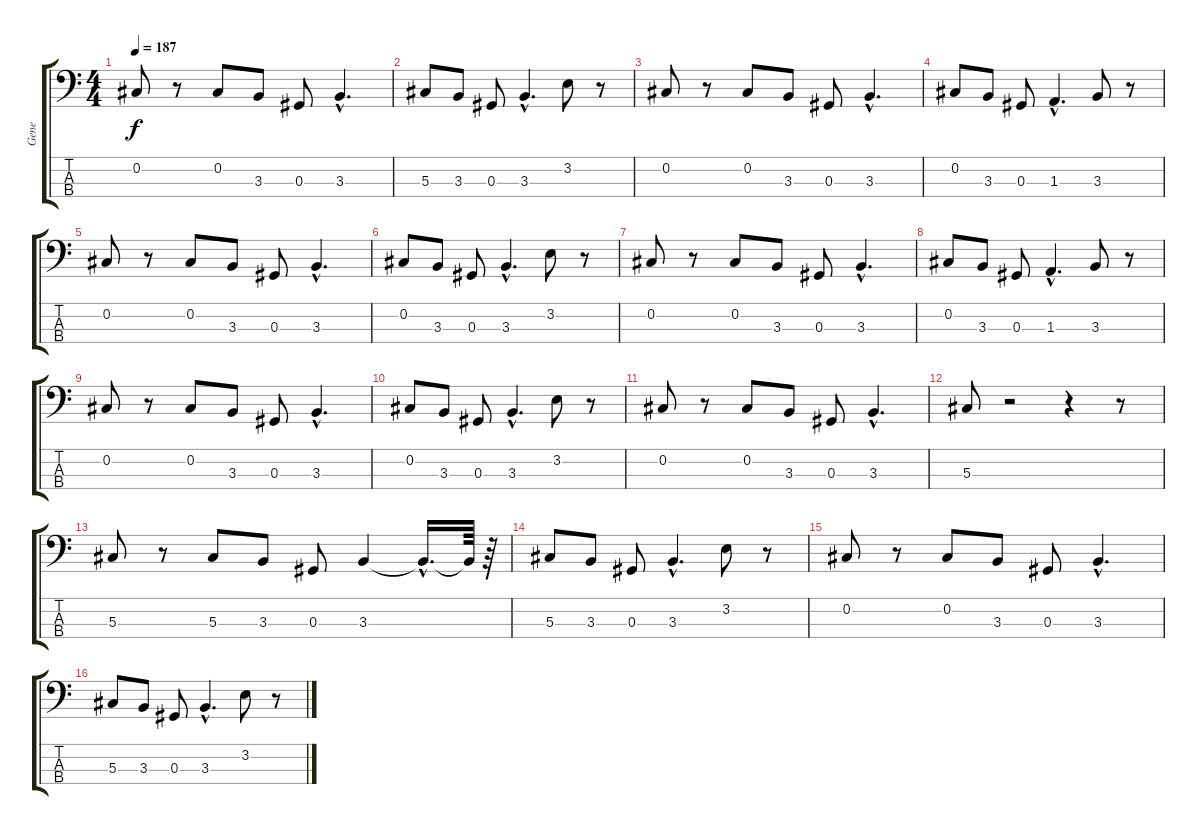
\track ("Gene" "Gene") {instrument electricbasspick}
\staff {score tabs}
\tuning (Gb2 Db2 Ab1 Eb1) {hide}
\ts (4 4)
\tempo 187
\clef f4
\ks c
0.2.8{dy f} r.8 0.2.8 3.3.8 0.3.8 3.3{hac}.4{d} |
5.3.8 3.3.8 0.3.8 3.3{hac}.4{d} 3.2.8 r.8 |
0.2.8 r.8 0.2.8 3.3.8 0.3.8 3.3{hac}.4{d} |
0.2.8 3.3.8 0.3.8 1.3{hac}.4{d} 3.3.8 r.8 |
0.2.8 r.8 0.2.8 3.3.8 0.3.8 3.3{hac}.4{d} |
0.2.8 3.3.8 0.3.8 3.3{hac}.4{d} 3.2.8 r.8 |
0.2.8 r.8 0.2.8 3.3.8 0.3.8 3.3{hac}.4{d} |
0.2.8 3.3.8 0.3.8 1.3{hac}.4{d} 3.3.8 r.8 |
0.2.8 r.8 0.2.8 3.3.8 0.3.8 3.3{hac}.4{d} |
0.2.8 3.3.8 0.3.8 3.3{hac}.4{d} 3.2.8 r.8 |
0.2.8 r.8 0.2.8 3.3.8 0.3.8 3.3{hac}.4{d} |
5.3.8 r.2 r.4 r.8 |
5.3.8 r.8 5.3.8 3.3.8 0.3.8 3.3.4 3.3{hac t}.16{d} 3.3{t}.64 r.64 |
5.3.8 3.3.8 0.3.8 3.3{hac}.4{d} 3.2.8 r.8 |
0.2.8 r.8 0.2.8 3.3.8 0.3.8 3.3{hac}.4{d} |
5.3.8 3.3.8 0.3.8 3.3{hac}.4{d} 3.2.8 r.8
